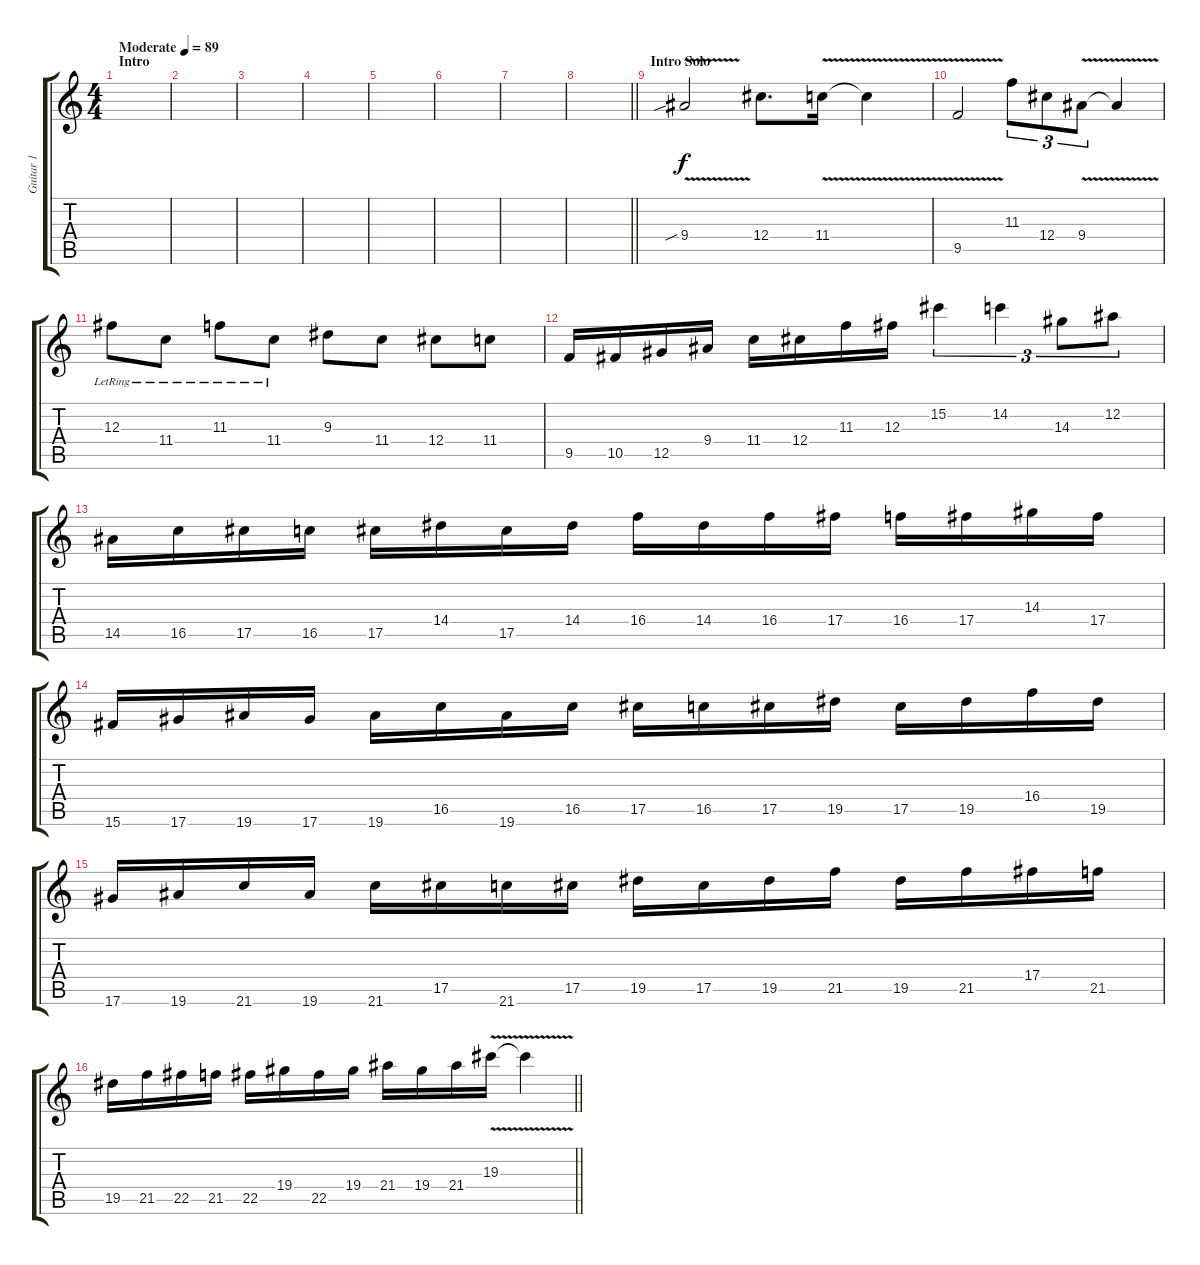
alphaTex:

\track ("Guitar 1" "Guitar 1") {instrument acousticguitarsteel}
\staff {score tabs}
\tuning (Eb4 Bb3 Gb3 Db3 Ab2 Eb2) {hide}
\ts (4 4)
\section ("" "Intro")
\tempo (89 "Moderate")
\clef g2
\ks c
|
|
|
|
|
|
|
\barLineRight lightlight
|
\section ("" "Intro Solo")
9.4{v sib}.2 12.4.8{d} 11.4{v}.16 11.4{t}.4 |
9.5{v}.2 11.3.8{tu (3 2)} 12.4.8{tu (3 2)} 9.4{v}.8{tu (3 2)} 9.4{t}.4 |
12.3{lr}.8 11.4{lr}.8 11.3{lr}.8 11.4{lr}.8 9.3.8 11.4.8 12.4.8 11.4.8 |
9.5.16 10.5.16 12.5.16 9.4.16 11.4.16 12.4.16 11.3.16 12.3.16 15.2.4{tu (3 2)} 14.2.4{tu (3 2)} 14.3.8{tu (3 2)} 12.2.8{tu (3 2)} |
14.5.16 16.5.16 17.5.16 16.5.16 17.5.16 14.4.16 17.5.16 14.4.16 16.4.16 14.4.16 16.4.16 17.4.16 16.4.16 17.4.16 14.3.16 17.4.16 |
15.6.16 17.6.16 19.6.16 17.6.16 19.6.16 16.5.16 19.6.16 16.5.16 17.5.16 16.5.16 17.5.16 19.5.16 17.5.16 19.5.16 16.4.16 19.5.16 |
17.6.16 19.6.16 21.6.16 19.6.16 21.6.16 17.5.16 21.6.16 17.5.16 19.5.16 17.5.16 19.5.16 21.5.16 19.5.16 21.5.16 17.4.16 21.5.16 |
\barLineRight lightlight
19.5.16 21.5.16 22.5.16 21.5.16 22.5.16 19.4.16 22.5.16 19.4.16 21.4.16 19.4.16 21.4.16 19.3{v}.16 19.3{t}.4
